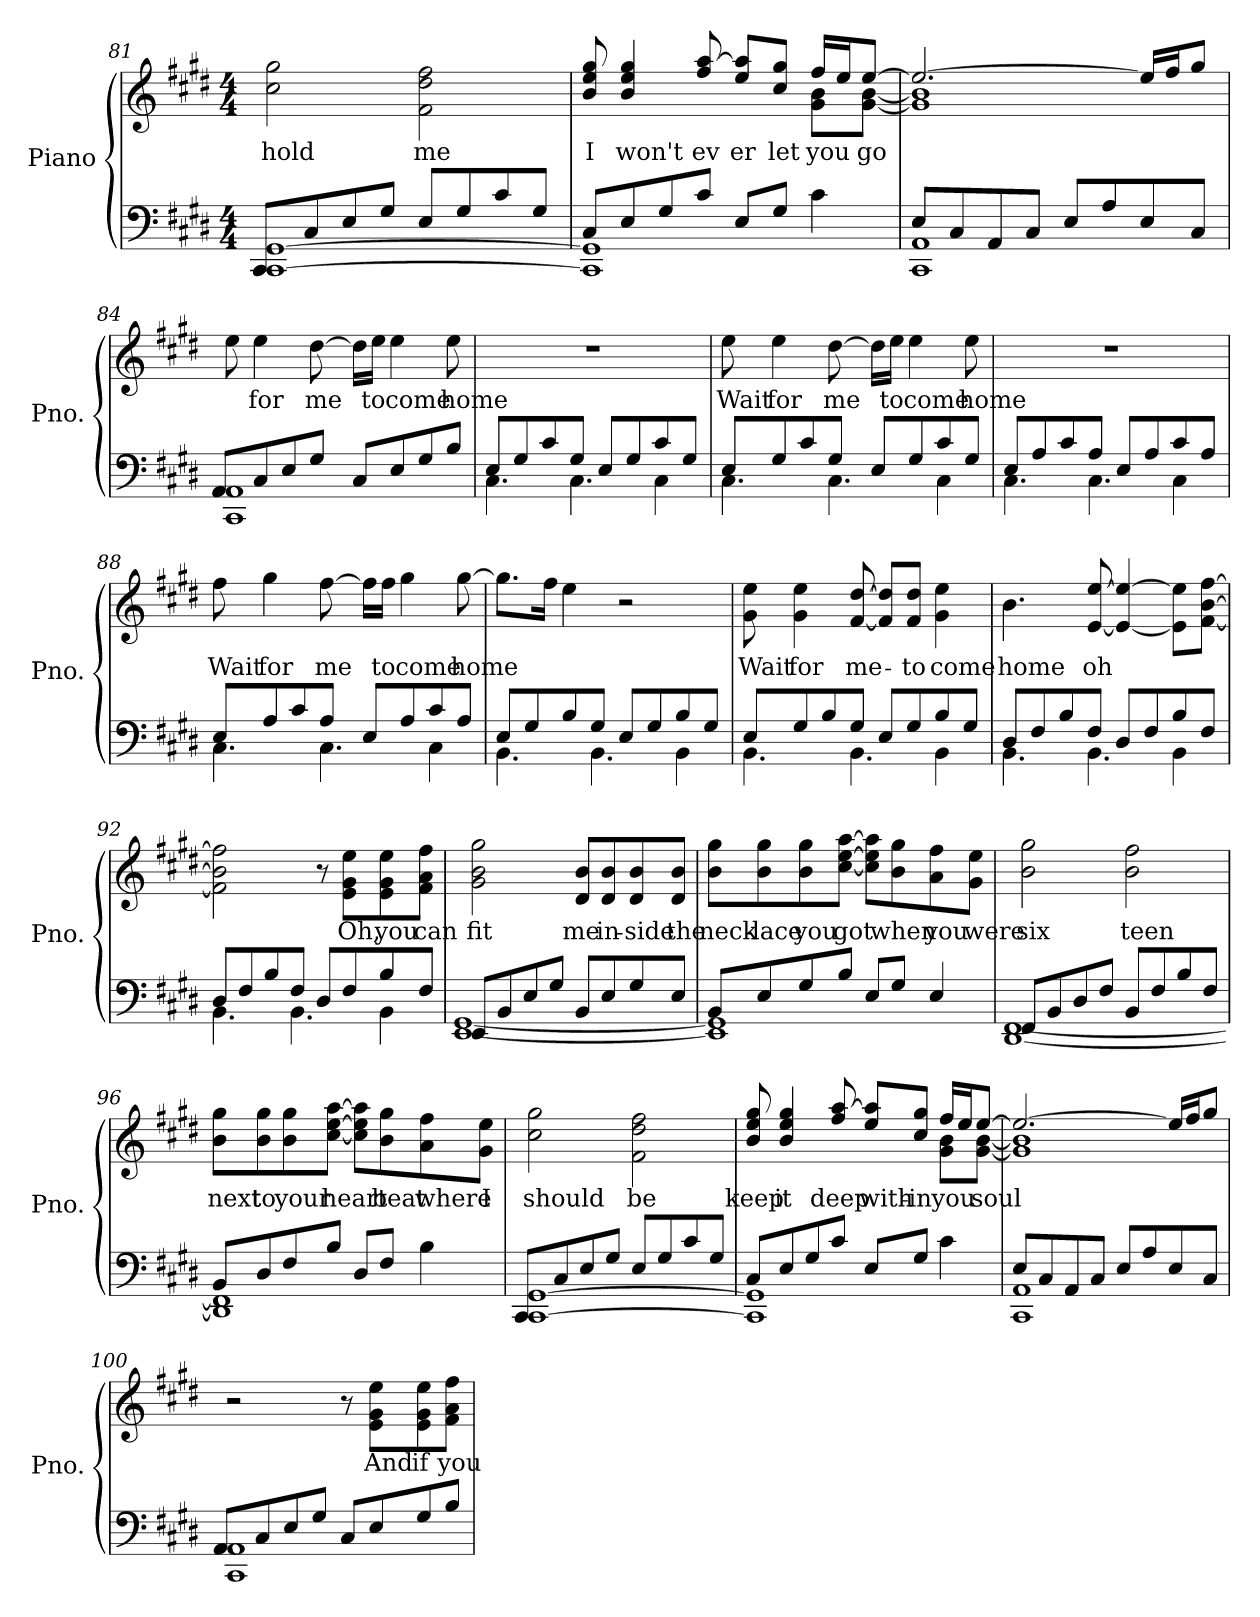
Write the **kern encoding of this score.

**kern	**kern	**text
*part1	*part1	*part1
*staff2	*staff1	*staff1
*I"Piano	*	*
*I'Pno.	*	*
*clefF4	*clefG2	*
*k[f#c#g#d#]	*k[f#c#g#d#]	*
*M4/4	*M4/4	*
=81	=81	=81
*^	*	*
!	!	!	!LO:LY:b
[1CC# [1GG#	8CC#/L	2cc#\ 2gg#\	hold
.	8C#/	.	.
.	8E/	.	.
.	8G#/J	.	.
!	!	!	!LO:LY:b
.	8E/L	2f#\ 2dd#\ 2ff#\	me
.	8G#/	.	.
.	8c#/	.	.
.	8G#/J	.	.
!!LO:LB:g=z
=82	=82	=82	=82
!	!	!	!LO:LY:b
*	*	*^	*
1CC#] 1GG#]	8C#/L	8b/ 8ee/ 8gg#/	2.ryy	I
!	!	!	!	!LO:LY:b
.	8E/	4b/ 4ee/ 4gg#/	.	won't
.	8G#/	.	.	.
!	!	!	!	!LO:LY:b
.	8c#/J	8ff#/ [8aa/	.	ev
!	!	!	!	!LO:LY:b
.	8E/L	8ee/ 8aa/]L	.	er
!	!	!	!	!LO:LY:b
.	8G#/J	8cc#/ 8gg#/J	.	let
!	!	!	!	!LO:LY:b
.	4c#\	16ff#/LL	8g#\ 8b\L	you
.	.	16ee/J	.	.
!	!	!	!	!LO:LY:b
.	.	[8ee/J	[8g#\ [8b\J	go
=83	=83	=83	=83	=83
1CC# 1AA	8E/L	2.ee/_	1g#] 1b]	.
.	8C#/	.	.	.
.	8AA/	.	.	.
.	8C#/J	.	.	.
.	8E/L	.	.	.
.	8A/	.	.	.
.	8E/	16ee/LL]	.	.
.	.	16ff#/J	.	.
.	8C#/J	8gg#/J	.	.
*	*	*v	*v	*
=84	=84	=84	=84
1CC# 1AA	8AA/L	8ee\	.
!	!	!	!LO:LY:b
.	8C#/	4ee\	for
.	8E/	.	.
!	!	!	!LO:LY:b
.	8G#/J	[8dd#\	me
.	8C#/L	16dd#\LL]	.
!	!	!	!LO:LY:b
.	.	16ee\JJ	to
!	!	!	!LO:LY:b
.	8E/	4ee\	come
.	8G#/	.	.
!	!	!	!LO:LY:b
.	8B/J	8ee\	home
!!LO:PB:g=z
=85	=85	=85	=85
4.C#\	8E/L	1r	.
.	8G#/	.	.
.	8c#/	.	.
4.C#\	8G#/J	.	.
.	8E/L	.	.
.	8G#/	.	.
4C#\	8c#/	.	.
.	8G#/J	.	.
=86	=86	=86	=86
!	!	!	!LO:LY:b
4.C#\	8E/L	8ee\	Wait
!	!	!	!LO:LY:b
.	8G#/	4ee\	for
.	8c#/	.	.
!	!	!	!LO:LY:b
4.C#\	8G#/J	[8dd#\	me
.	8E/L	16dd#\LL]	.
!	!	!	!LO:LY:b
.	.	16ee\JJ	to
!	!	!	!LO:LY:b
.	8G#/	4ee\	come
4C#\	8c#/	.	.
!	!	!	!LO:LY:b
.	8G#/J	8ee\	home
=87	=87	=87	=87
4.C#\	8E/L	1r	.
.	8A/	.	.
.	8c#/	.	.
4.C#\	8A/J	.	.
.	8E/L	.	.
.	8A/	.	.
4C#\	8c#/	.	.
.	8A/J	.	.
!!LO:LB:g=z
=88	=88	=88	=88
!	!	!	!LO:LY:b
4.C#\	8E/L	8ff#\	Wait
!	!	!	!LO:LY:b
.	8A/	4gg#\	for
.	8c#/	.	.
!	!	!	!LO:LY:b
4.C#\	8A/J	[8ff#\	me
.	8E/L	16ff#\LL]	.
!	!	!	!LO:LY:b
.	.	16ff#\JJ	to
!	!	!	!LO:LY:b
.	8A/	4gg#\	come
4C#\	8c#/	.	.
!	!	!	!LO:LY:b
.	8A/J	[8gg#\	home
=89	=89	=89	=89
4.BB\	8E/L	8.gg#\L]	.
.	8G#/	.	.
.	.	16ff#\Jk	.
.	8B/	4ee\	.
4.BB\	8G#/J	.	.
.	8E/L	2r	.
.	8G#/	.	.
4BB\	8B/	.	.
.	8G#/J	.	.
=90	=90	=90	=90
!	!	!	!LO:LY:b
4.BB\	8E/L	8g#\ 8ee\	Wait
!	!	!	!LO:LY:b
.	8G#/	4g#\ 4ee\	for
.	8B/	.	.
!	!	!	!LO:LY:b
4.BB\	8G#/J	[8f#/ [8dd#/	me-
.	8E/L	8f#/] 8dd#/]L	.
!	!	!	!LO:LY:b
.	8G#/	8f#/ 8dd#/J	-to
!	!	!	!LO:LY:b
4BB\	8B/	4g#\ 4ee\	come
.	8G#/J	.	.
!!LO:LB:g=z
=91	=91	=91	=91
!	!	!	!LO:LY:b
4.BB\	8D#/L	4.b\	home
.	8F#/	.	.
.	8B/	.	.
!	!	!	!LO:LY:b
4.BB\	8F#/J	[8e/ [8ee/	oh
.	8D#/L	4e/_ 4ee/_	.
.	8F#/	.	.
4BB\	8B/	8e\] 8ee\]L	.
.	8F#/J	[8f#\ [8b\ [8ff#\J	.
=92	=92	=92	=92
4.BB\	8D#/L	2f#\] 2b\] 2ff#\]	.
.	8F#/	.	.
.	8B/	.	.
4.BB\	8F#/J	.	.
.	8D#/L	8r	.
!	!	!	!LO:LY:b
.	8F#/	8e\ 8g#\ 8ee\L	Oh,
!	!	!	!LO:LY:b
4BB\	8B/	8e\ 8g#\ 8ee\	you
!	!	!	!LO:LY:b
.	8F#/J	8f#\ 8a\ 8ff#\J	can
=93	=93	=93	=93
!	!	!	!LO:LY:b
8EE/L	[1EE [1GG#	2g#\ 2b\ 2gg#\	fit
8BB/	.	.	.
8E/	.	.	.
8G#/J	.	.	.
!	!	!	!LO:LY:b
8BB/L	.	8d#/ 8b/L	me
!	!	!	!LO:LY:b
8E/	.	8d#/ 8b/	in-
!	!	!	!LO:LY:b
8G#/	.	8d#/ 8b/	-side
!	!	!	!LO:LY:b
8E/J	.	8d#/ 8b/J	the
!!LO:LB:g=z
=94	=94	=94	=94
!	!	!	!LO:LY:b
8BB/L	1EE] 1GG#]	8b\ 8gg#\L	neck-
!	!	!	!LO:LY:b
8E/	.	8b\ 8gg#\	-lace
!	!	!	!LO:LY:b
8G#/	.	8b\ 8gg#\	you
!	!	!	!LO:LY:b
8B/J	.	[8cc#\ [8ee\ [8aa\J	got
8E/L	.	8cc#\] 8ee\] 8aa\]L	.
!	!	!	!LO:LY:b
8G#/J	.	8b\ 8gg#\	when
!	!	!	!LO:LY:b
4E/	.	8a\ 8ff#\	you
!	!	!	!LO:LY:b
.	.	8g#\ 8ee\J	were
=95	=95	=95	=95
!	!	!	!LO:LY:b
8FF#/L	[1DD# [1FF#	2b\ 2gg#\	six
8BB/	.	.	.
8D#/	.	.	.
8F#/J	.	.	.
!	!	!	!LO:LY:b
8BB/L	.	2b\ 2ff#\	teen
8F#/	.	.	.
8B/	.	.	.
8F#/J	.	.	.
=96	=96	=96	=96
!	!	!	!LO:LY:b
1DD#] 1FF#]	8BB/L	8b\ 8gg#\L	next
!	!	!	!LO:LY:b
.	8D#/	8b\ 8gg#\	to
!	!	!	!LO:LY:b
.	8F#/	8b\ 8gg#\	your
!	!	!	!LO:LY:b
.	8B/J	[8cc#\ [8ee\ [8aa\J	heart
.	8D#/L	8cc#\] 8ee\] 8aa\]L	.
!	!	!	!LO:LY:b
.	8F#/J	8b\ 8gg#\	beat
!	!	!	!LO:LY:b
.	4B\	8a\ 8ff#\	where
!	!	!	!LO:LY:b
.	.	8g#\ 8ee\J	I
!!LO:LB:g=z
=97	=97	=97	=97
!	!	!	!LO:LY:b
[1CC# [1GG#	8CC#/L	2cc#\ 2gg#\	should
.	8C#/	.	.
.	8E/	.	.
.	8G#/J	.	.
!	!	!	!LO:LY:b
.	8E/L	2f#\ 2dd#\ 2ff#\	be
.	8G#/	.	.
.	8c#/	.	.
.	8G#/J	.	.
=98	=98	=98	=98
!	!	!	!LO:LY:b
*	*	*^	*
1CC#] 1GG#]	8C#/L	8b/ 8ee/ 8gg#/	2.ryy	keep
!	!	!	!	!LO:LY:b
.	8E/	4b/ 4ee/ 4gg#/	.	it
.	8G#/	.	.	.
!	!	!	!	!LO:LY:b
.	8c#/J	8ff#/ [8aa/	.	deep
!	!	!	!	!LO:LY:b
.	8E/L	8ee/ 8aa/]L	.	with-
!	!	!	!	!LO:LY:b
.	8G#/J	8cc#/ 8gg#/J	.	-in
!	!	!	!	!LO:LY:b
.	4c#\	16ff#/LL	8g#\ 8b\L	you
.	.	16ee/J	.	.
!	!	!	!	!LO:LY:b
.	.	[8ee/J	[8g#\ [8b\J	soul
=99	=99	=99	=99	=99
1CC# 1AA	8E/L	2.ee/_	1g#] 1b]	.
.	8C#/	.	.	.
.	8AA/	.	.	.
.	8C#/J	.	.	.
.	8E/L	.	.	.
.	8A/	.	.	.
.	8E/	16ee/LL]	.	.
.	.	16ff#/J	.	.
.	8C#/J	8gg#/J	.	.
*	*	*v	*v	*
=100	=100	=100	=100
1CC# 1AA	8AA/L	2r	.
.	8C#/	.	.
.	8E/	.	.
.	8G#/J	.	.
.	8C#/L	8r	.
!	!	!	!LO:LY:b
.	8E/	8e\ 8g#\ 8ee\L	And
!	!	!	!LO:LY:b
.	8G#/	8e\ 8g#\ 8ee\	if
!	!	!	!LO:LY:b
.	8B/J	8f#\ 8a\ 8ff#\J	you
*v	*v	*	*
=	=	=
*-	*-	*-
